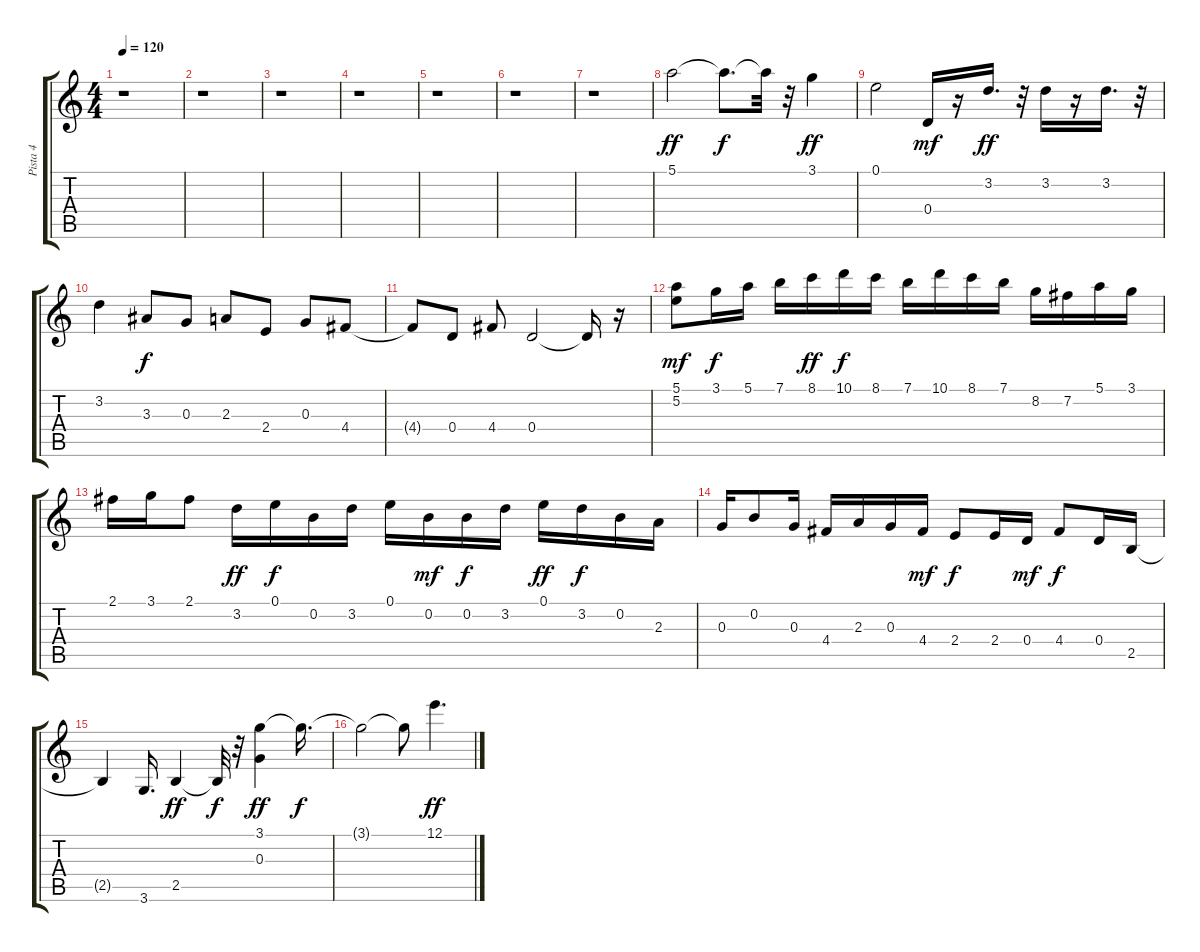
\track ("Pista 4" "Pista 4") {instrument overdrivenguitar}
\staff {score tabs}
\tuning (E4 B3 G3 D3 A2 E2) {hide}
\ts (4 4)
\tempo 120
\clef g2
\ks c
r.1{dy ff} |
r.1 |
r.1 |
r.1 |
r.1 |
r.1 |
r.1 |
5.1.2 5.1{t}.8{d dy f} 5.1{t}.32 r.32 3.1.4{dy ff} |
0.1.2 0.4.16{dy mf} r.16 3.2.16{d dy ff} r.32 3.2.16 r.16 3.2.16{d} r.32 |
3.2.4 3.3.8{dy f} 0.3.8 2.3.8 2.4.8 0.3.8 4.4.8 |
4.4{t}.8 0.4.8 4.4.8 0.4.2 0.4{t}.16 r.16 |
(5.1 5.2).8{dy mf} 3.1.16{dy f} 5.1.16 7.1.16 8.1.16{dy ff} 10.1.16{dy f} 8.1.16 7.1.16 10.1.16 8.1.16 7.1.16 8.2.16 7.2.16 5.1.16 3.1.16 |
2.1.16 3.1.16 2.1.8 3.2.16{dy ff} 0.1.16{dy f} 0.2.16 3.2.16 0.1.16 0.2.16{dy mf} 0.2.16{dy f} 3.2.16 0.1.16{dy ff} 3.2.16{dy f} 0.2.16 2.3.16 |
0.3.16 0.2.8 0.3.16 4.4.16 2.3.16 0.3.16 4.4.16{dy mf} 2.4.8{dy f} 2.4.16 0.4.16{dy mf} 4.4.8{dy f} 0.4.16 2.5.16 |
2.5{t}.4 3.6.16{d} 2.5.4{dy ff} 2.5{t}.32{dy f} r.32 (3.1 0.3).4{dy ff} 3.1{t}.16{d dy f} |
3.1{t}.2 3.1{t}.8 12.1.4{d dy ff}
